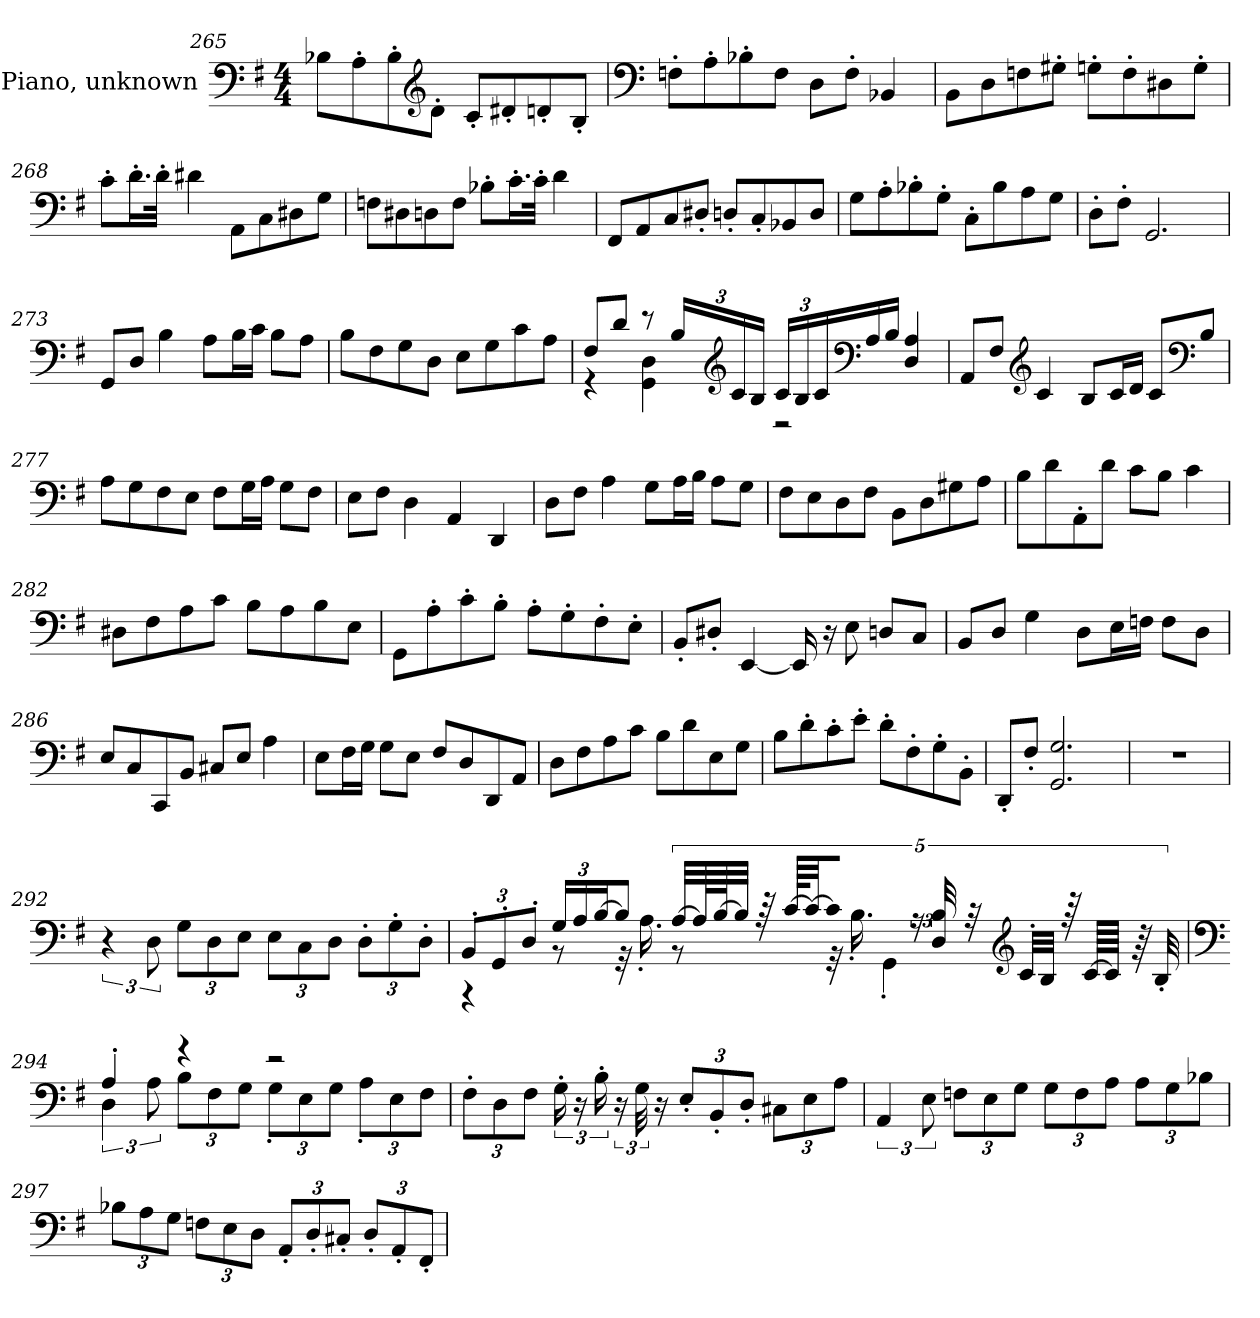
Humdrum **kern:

**kern
*part1
*staff1
*I"Piano, unknown
*I'Pno.
*clefF4
*k[f#]
*M4/4
=265
8B-X\L
8A'\
8B-'\
*clefG2
8d'\J
8c'/L
8d#X'/
8dn'/
8B-'/J
=266
*clefF4
8Fn'\L
8A'\
8B-X'\
8F\J
8D\L
8F'\J
4BB-X/
=267
8BB\L
8D\
8Fn\
8G#X'\J
8Gn'\L
8F'\
8D#X\
8G'\J
!!LO:LB:g=z
=268
8c'\L
16.d'\L
32d'\JJk
4d#X\
8AA\L
8C\
8D#X\
8G\J
=269
8Fn\L
8D#X\
8Dn\
8F\J
8B-X'\L
16.c'\L
32c'\JJk
4d\
=270
8FF#/L
8AA/
8C/
8D#X'/J
8Dn'/L
8C'/
8BB-X/
8D/J
=271
8G\L
8A'\
8B-X'\
8G'\J
8C'\L
8B-\
8A\
8G\J
!!LO:LB:g=z
=272
8D'\L
8F#'\J
2.GG/
=273
8GG/L
8D/J
4B\
8A\L
16B\L
16c\JJ
8B\L
8A\J
=274
8B\L
8F#\
8G\
8D\J
8E\L
8G\
8c\
8A\J
=275
*^
8F#/L	4r
8d/J	.
8r	4GG\ 4D\
*Xbrackettup	*
24B/LL	.
*clefG2	*
24c/	.
24B/JJ	.
24c/LL	2r
24B/	.
24c/	.
*clefF4	*
16A/	.
16B/JJ	.
4D/ 4A/	.
*v	*v
!!LO:LB:g=z
=276
8AA/L
8F#/J
*clefG2
4c/
8B/L
16c/L
16d/JJ
8c/L
*clefF4
8B/J
=277
8A\L
8G\
8F#\
8E\J
8F#\L
16G\L
16A\JJ
8G\L
8F#\J
=278
8E\L
8F#\J
4D\
4AA/
4DD/
=279
8D\L
8F#\J
4A\
8G\L
16A\L
16B\JJ
8A\L
8G\J
=280
8F#\L
8E\
8D\
8F#\J
8BB\L
8D\
8G#X\
8A\J
!!LO:LB:g=z
=281
8B\L
8d\
8AA'\
8d\J
8c\L
8B\J
4c\
=282
8D#X\L
8F#\
8A\
8c\J
8B\L
8A\
8B\
8E\J
=283
8GG\L
8A'\
8c'\
8B'\J
8A'\L
8G'\
8F#'\
8E'\J
=284
8BB'/L
8D#X'/J
[4EE/
16EE/]
16r
8E\
8Dn/L
8C/J
=285
8BB/L
8D/J
4G\
8D\L
16E\L
16Fn\JJ
8F\L
8D\J
!!LO:LB:g=z
=286
8E/L
8C/
8CC/
8BB/J
8C#X/L
8E/J
4A\
=287
8E\L
16F#\L
16G\JJ
8G\L
8E\J
8F#/L
8D/
8DD/
8AA/J
=288
8D\L
8F#\
8A\
8c\J
8B\L
8d\
8E\
8G\J
=289
8B\L
8d'\
8c'\
8e'\J
8d'\L
8F#'\
8G'\
8BB'\J
=290
8DD'/L
8F#'/J
2.GG/ 2.G/
=291
1r
!!LO:LB:g=z
=292
*brackettup
6r
12D\
*Xbrackettup
12G\L
12D\
12E\J
12E\L
12C\
12D\J
12D'\L
12G'\
12D'\J
=293
*^
12BB'/L	4r
12GG'/	.
12D'/J	.
24G/LL	8r
24A/	.
[24B/J	.
8B/J]	32r
.	16.A'\
*brackettup	*
[40A/LLL	8r
80A/L]	.
[80B/J	.
40B/JJJ]	.
80r	.
[80c/KLLL	.
40c/JJ_	.
8c/J]	32r
.	16.B'\
24r	4GG'\
48D/ 48B/	.
32r	.
*clefG2	*
32c'/LLL	.
32B/JJJ	.
64r	.
[64c/LLLL	.
64c/JJJJ]	.
64r	.
32B'/	.
!!LO:PB:g=z	!!
=294	=294
*clefF4	*
4A'/	6D\
.	12A\
*	*Xbrackettup
4r	12B\L
.	12F#\
.	12G\J
2r	12G'\L
.	12E\
.	12G\J
.	12A'\L
.	12E\
.	12F#\J
*v	*v
=295
12F#'\L
12D\
12F#\J
*brackettup
24G'\
24r
24B'\
24r
48G\
16r
*Xbrackettup
12E'/L
12BB'/
12D'/J
12C#X\L
12E\
12A\J
=296
*brackettup
6AA/
12E\
*Xbrackettup
12Fn\L
12E\
12G\J
12G\L
12F\
12A\J
12A\L
12G\
12B-X\J
!!LO:LB:g=z
=297
12B-X\L
12A\
12G\J
12Fn\L
12E\
12D\J
12AA'/L
12D'/
12C#X'/J
12D'/L
12AA'/
12FF#'/J
=
*-
